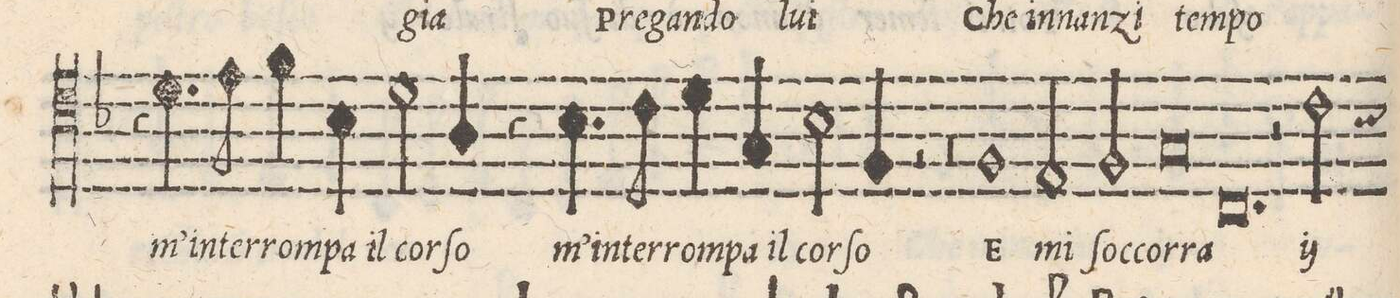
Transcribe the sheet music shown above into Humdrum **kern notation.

**kern	**text
*I"BASSO	*
*clefC4	*
*k[b-]	*
*met(C)	*
*M2/1	*
4r	.
4.d\	m'in-
8e\	-ter-
4f\	-rom-
4B-\	-pa il
2d\	cor-
=25-	=25-
4A/	-ſo
4r	.
4.B-\	m'in-
8c\	-ter-
4d\	-rom-
4G/	-pa il
2B-\	cor-
=26-	=26-
4F/	-ſo
2r	.
0r	.
=27-	=27-
1F	E
=28-	=28-
2E/	mi
2F/	ſoc-
0G	-cor-
=29-	=29-
0.C	-ra
=30-	=30-
.	/E
=31-	=31-
2r	.
*	*ij
2c\	mi
*-	*-
